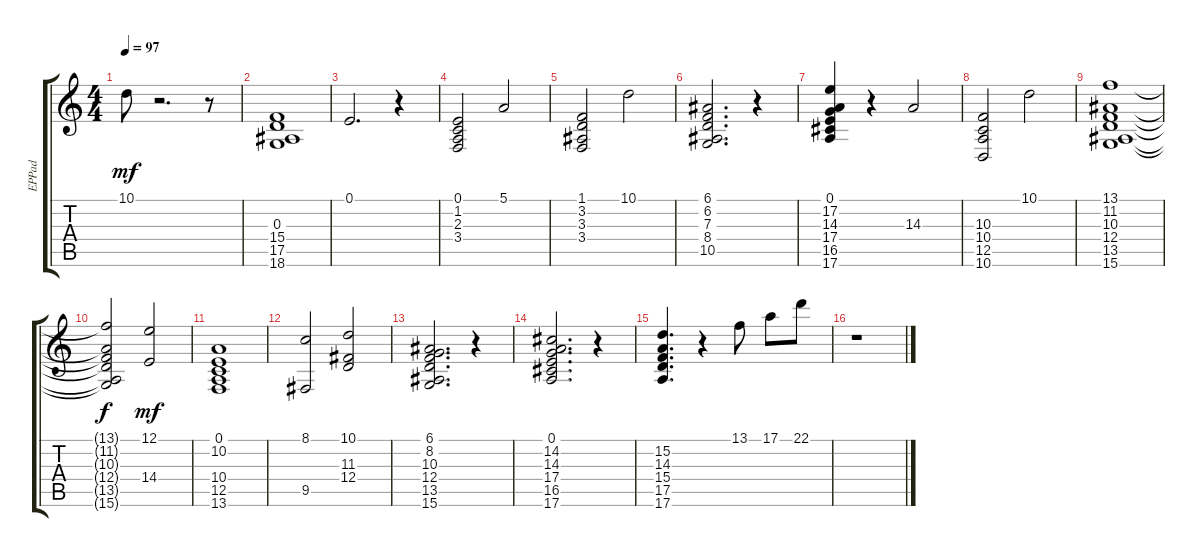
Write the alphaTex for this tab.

\track ("EPPad" "EPPad") {instrument electricpiano1}
\staff {score tabs}
\tuning (E4 B3 G3 D3 A2 E2) {hide}
\ts (4 4)
\tempo 97
\clef g2
\ks c
10.1.8{dy mf} r.2{d} r.8 |
(0.3 15.4 17.5 18.6).1 |
0.1.2{d} r.4 |
(0.1 1.2 2.3 3.4).2 5.1.2 |
(1.1 3.2 3.3 3.4).2 10.1.2 |
(6.1 6.2 7.3 8.4 10.5).2{d} r.4 |
(0.1 17.2 14.3 17.4 16.5 17.6).4 r.4 14.3.2 |
(10.3 10.4 12.5 10.6).2 10.1.2 |
(13.1 11.2 10.3 12.4 13.5 15.6).1 |
(13.1{t} 11.2{t} 10.3{t} 12.4{t} 13.5{t} 15.6{t}).2{dy f} (12.1 14.4).2{dy mf} |
(0.1 10.2 10.4 12.5 13.6).1 |
(8.1 9.5).2 (10.1 11.3 12.4).2 |
(6.1 8.2 10.3 12.4 13.5 15.6).2{d} r.4 |
(0.1 14.2 14.3 17.4 16.5 17.6).2{d} r.4 |
(15.2 14.3 15.4 17.5 17.6).4{d} r.4 13.1.8 17.1.8 22.1.8 |
r.1
